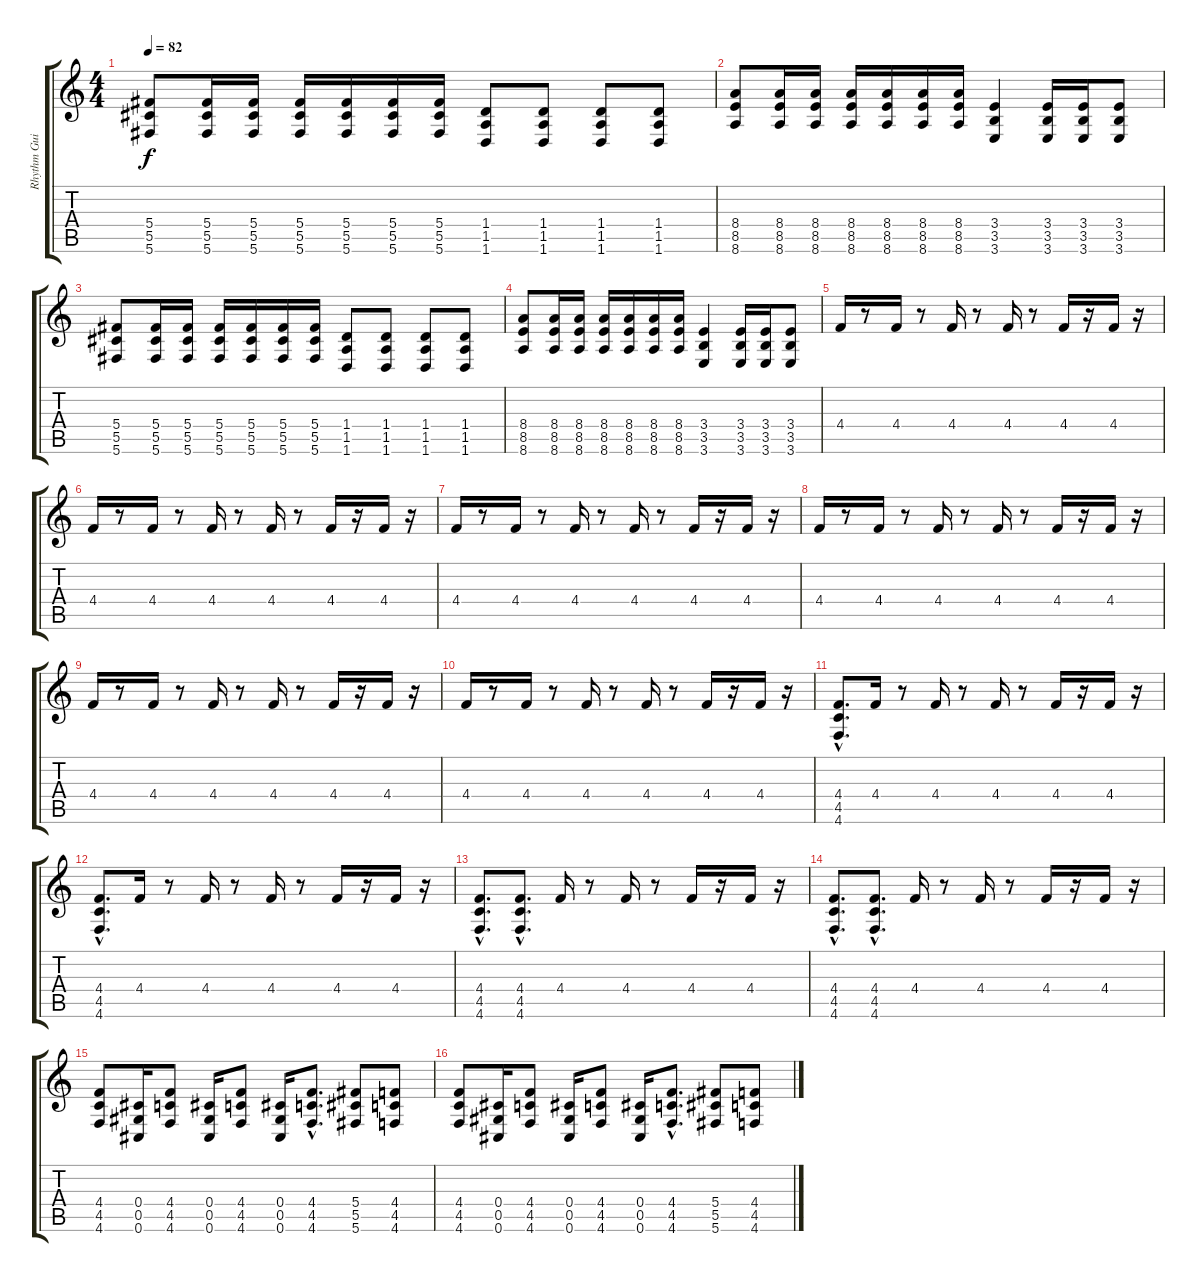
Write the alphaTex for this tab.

\track ("Rhythm Guitar" "Rhythm Gui") {instrument distortionguitar}
\staff {score tabs}
\tuning (Eb4 Bb3 Gb3 Db3 Ab2 Db2) {hide}
\ts (4 4)
\tempo 82
\clef g2
\ks c
(5.4 5.5 5.6).8{dy f} (5.4 5.5 5.6).16 (5.4 5.5 5.6).16 (5.4 5.5 5.6).16 (5.4 5.5 5.6).16 (5.4 5.5 5.6).16 (5.4 5.5 5.6).16 (1.4 1.5 1.6).8 (1.4 1.5 1.6).8 (1.4 1.5 1.6).8 (1.4 1.5 1.6).8 |
(8.4 8.5 8.6).8 (8.4 8.5 8.6).16 (8.4 8.5 8.6).16 (8.4 8.5 8.6).16 (8.4 8.5 8.6).16 (8.4 8.5 8.6).16 (8.4 8.5 8.6).16 (3.4 3.5 3.6).4 (3.4 3.5 3.6).16 (3.4 3.5 3.6).16 (3.4 3.5 3.6).8 |
(5.4 5.5 5.6).8 (5.4 5.5 5.6).16 (5.4 5.5 5.6).16 (5.4 5.5 5.6).16 (5.4 5.5 5.6).16 (5.4 5.5 5.6).16 (5.4 5.5 5.6).16 (1.4 1.5 1.6).8 (1.4 1.5 1.6).8 (1.4 1.5 1.6).8 (1.4 1.5 1.6).8 |
(8.4 8.5 8.6).8 (8.4 8.5 8.6).16 (8.4 8.5 8.6).16 (8.4 8.5 8.6).16 (8.4 8.5 8.6).16 (8.4 8.5 8.6).16 (8.4 8.5 8.6).16 (3.4 3.5 3.6).4 (3.4 3.5 3.6).16 (3.4 3.5 3.6).16 (3.4 3.5 3.6).8 |
4.4.16 r.8 4.4.16 r.8 4.4.16 r.8 4.4.16 r.8 4.4.16 r.16 4.4.16 r.16 |
4.4.16 r.8 4.4.16 r.8 4.4.16 r.8 4.4.16 r.8 4.4.16 r.16 4.4.16 r.16 |
4.4.16 r.8 4.4.16 r.8 4.4.16 r.8 4.4.16 r.8 4.4.16 r.16 4.4.16 r.16 |
4.4.16 r.8 4.4.16 r.8 4.4.16 r.8 4.4.16 r.8 4.4.16 r.16 4.4.16 r.16 |
4.4.16 r.8 4.4.16 r.8 4.4.16 r.8 4.4.16 r.8 4.4.16 r.16 4.4.16 r.16 |
4.4.16 r.8 4.4.16 r.8 4.4.16 r.8 4.4.16 r.8 4.4.16 r.16 4.4.16 r.16 |
(4.4{hac} 4.5{hac} 4.6{hac}).8{d} 4.4.16 r.8 4.4.16 r.8 4.4.16 r.8 4.4.16 r.16 4.4.16 r.16 |
(4.4{hac} 4.5{hac} 4.6{hac}).8{d} 4.4.16 r.8 4.4.16 r.8 4.4.16 r.8 4.4.16 r.16 4.4.16 r.16 |
(4.4{hac} 4.5{hac} 4.6{hac}).8{d} (4.4{hac} 4.5{hac} 4.6{hac}).8{d} 4.4.16 r.8 4.4.16 r.8 4.4.16 r.16 4.4.16 r.16 |
(4.4{hac} 4.5{hac} 4.6{hac}).8{d} (4.4{hac} 4.5{hac} 4.6{hac}).8{d} 4.4.16 r.8 4.4.16 r.8 4.4.16 r.16 4.4.16 r.16 |
(4.4 4.5 4.6).8 (0.4 0.5 0.6).16 (4.4 4.5 4.6).8 (0.4 0.5 0.6).16 (4.4 4.5 4.6).8 (0.4 0.5 0.6).16 (4.4{hac} 4.5{hac} 4.6{hac}).8{d} (5.4 5.5 5.6).8 (4.4 4.5 4.6).8 |
(4.4 4.5 4.6).8 (0.4 0.5 0.6).16 (4.4 4.5 4.6).8 (0.4 0.5 0.6).16 (4.4 4.5 4.6).8 (0.4 0.5 0.6).16 (4.4{hac} 4.5{hac} 4.6{hac}).8{d} (5.4 5.5 5.6).8 (4.4 4.5 4.6).8
